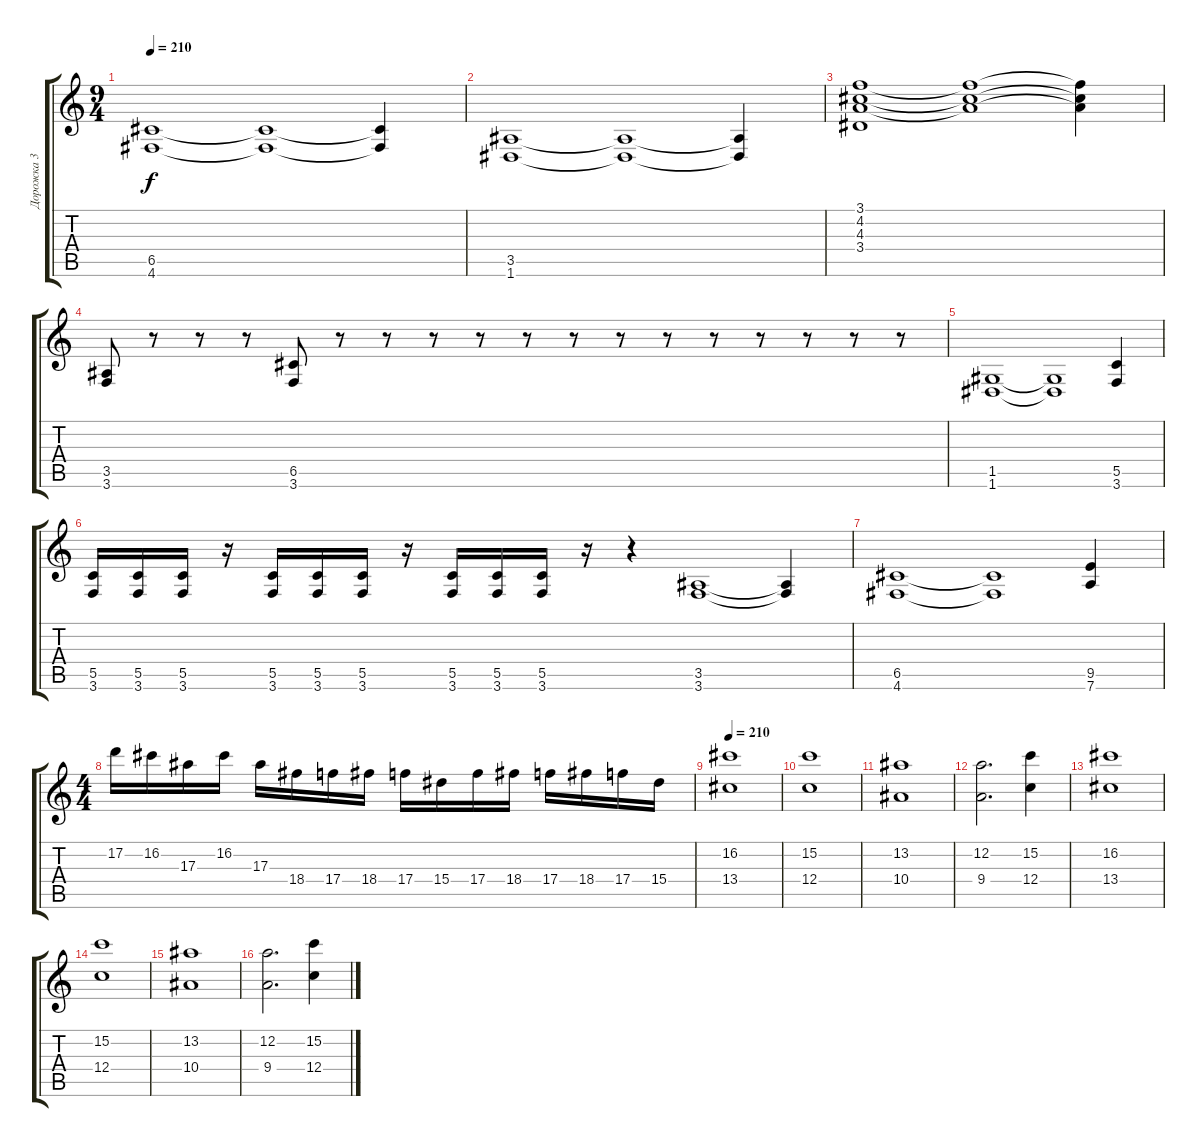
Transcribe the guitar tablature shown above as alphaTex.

\track ("Дорожка 3" "Дорожка 3") {instrument distortionguitar}
\staff {score tabs}
\tuning (D4 A3 F3 C3 G2 D2) {hide}
\ts (9 4)
\tempo 210
\clef g2
\ks c
(6.5 4.6).1{dy f} (6.5{t} 4.6{t}).1 (6.5{t} 4.6{t}).4 |
(3.5 1.6).1 (3.5{t} 1.6{t}).1 (3.5{t} 1.6{t}).4 |
(3.1 4.2 4.3 3.4).1 (3.1{t} 4.2{t} 4.3{t}).1 (3.1{t} 4.2{t} 4.3{t}).4 |
(3.5 3.6).8 r.8 r.8 r.8 (6.5 3.6).8 r.8 r.8 r.8 r.8 r.8 r.8 r.8 r.8 r.8 r.8 r.8 r.8 r.8 |
(1.5 1.6).1 (1.5{t} 1.6{t}).1 (5.5 3.6).4 |
(5.5 3.6).16 (5.5 3.6).16 (5.5 3.6).16 r.16 (5.5 3.6).16 (5.5 3.6).16 (5.5 3.6).16 r.16 (5.5 3.6).16 (5.5 3.6).16 (5.5 3.6).16 r.16 r.4 (3.5 3.6).1 (3.5{t} 3.6{t}).4 |
(6.5 4.6).1 (6.5{t} 4.6{t}).1 (9.5 7.6).4 |
\ts (4 4)
17.2.16 16.2.16 17.3.16 16.2.16 17.3.16 18.4.16 17.4.16 18.4.16 17.4.16 15.4.16 17.4.16 18.4.16 17.4.16 18.4.16 17.4.16 15.4.16 |
\tempo 210
(16.2 13.4).1 |
(15.2 12.4).1 |
(13.2 10.4).1 |
(12.2 9.4).2{d} (15.2 12.4).4 |
(16.2 13.4).1 |
(15.2 12.4).1 |
(13.2 10.4).1 |
(12.2 9.4).2{d} (15.2 12.4).4
